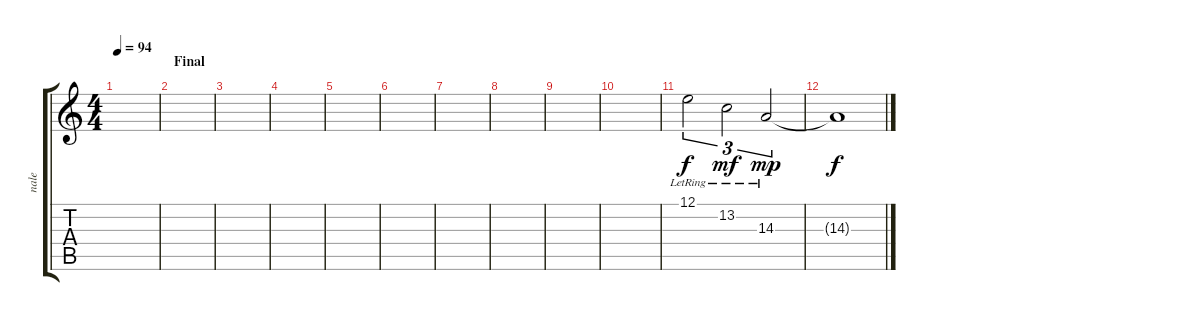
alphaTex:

\track ("nale" "nale") {instrument electricpiano1}
\staff {score tabs}
\tuning (E4 B3 G3 D3 A2 E2) {hide}
\ts (4 4)
\tempo 94
\clef g2
\ks c
|
\section ("" "Final")
|
|
|
|
|
|
|
|
|
12.1{lr}.2{tu (3 2)} 13.2{lr}.2{tu (3 2) dy mf} 14.3{lr}.2{tu (3 2) dy mp} |
14.3{t}.1{dy f}
